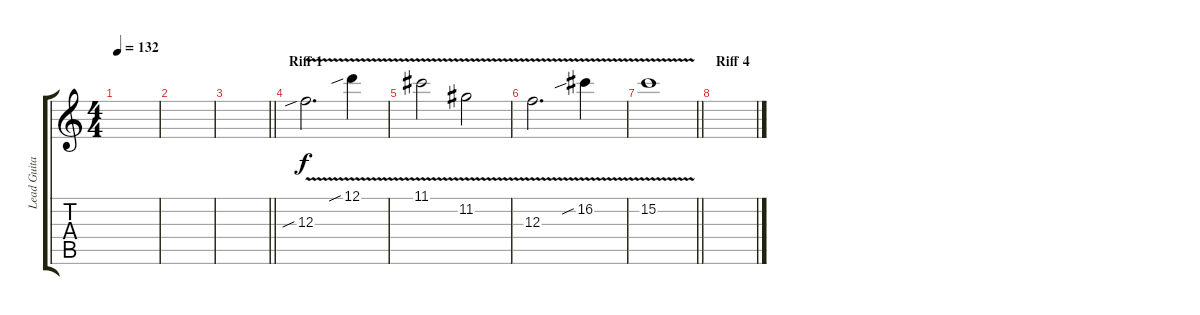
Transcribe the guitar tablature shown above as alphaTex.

\track ("Lead Guitar - Chad Ginsburg" "Lead Guita") {instrument distortionguitar}
\staff {score tabs}
\tuning (D4 A3 F3 C3 G2 D2) {hide}
\ts (4 4)
\tempo 132
\clef g2
\ks c
|
|
\barLineRight lightlight
|
\section ("" "Riff 1")
12.3{v sib}.2{d} 12.1{v sib}.4 |
11.1{v}.2 11.2{v}.2 |
12.3{v}.2{d} 16.2{v sib}.4 |
\barLineRight lightlight
15.2{v}.1 |
\section ("" "Riff 4")
